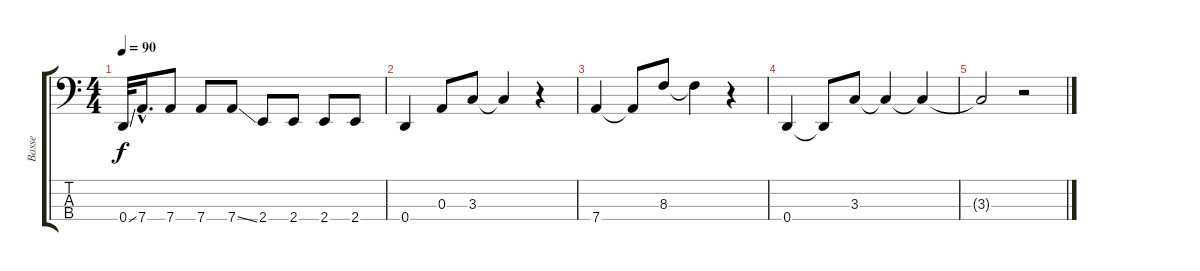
\track ("Basse" "Basse") {instrument electricbassfinger}
\staff {score tabs}
\tuning (G2 D2 A1 D1) {hide}
\ts (4 4)
\tempo 90
\clef f4
\ks c
0.4{ss}.32{dy f} 7.4{hac}.16{d} 7.4.8 7.4.8 7.4{ss}.8 2.4.8 2.4.8 2.4.8 2.4.8 |
0.4.4 0.3.8 3.3.8 3.3{t}.4 r.4 |
7.4.4 7.4{t}.8 8.3.8 8.3{t}.4 r.4 |
0.4.4 0.4{t}.8 3.3.8 3.3{t}.4 3.3{t}.4 |
3.3{t}.2 r.2
